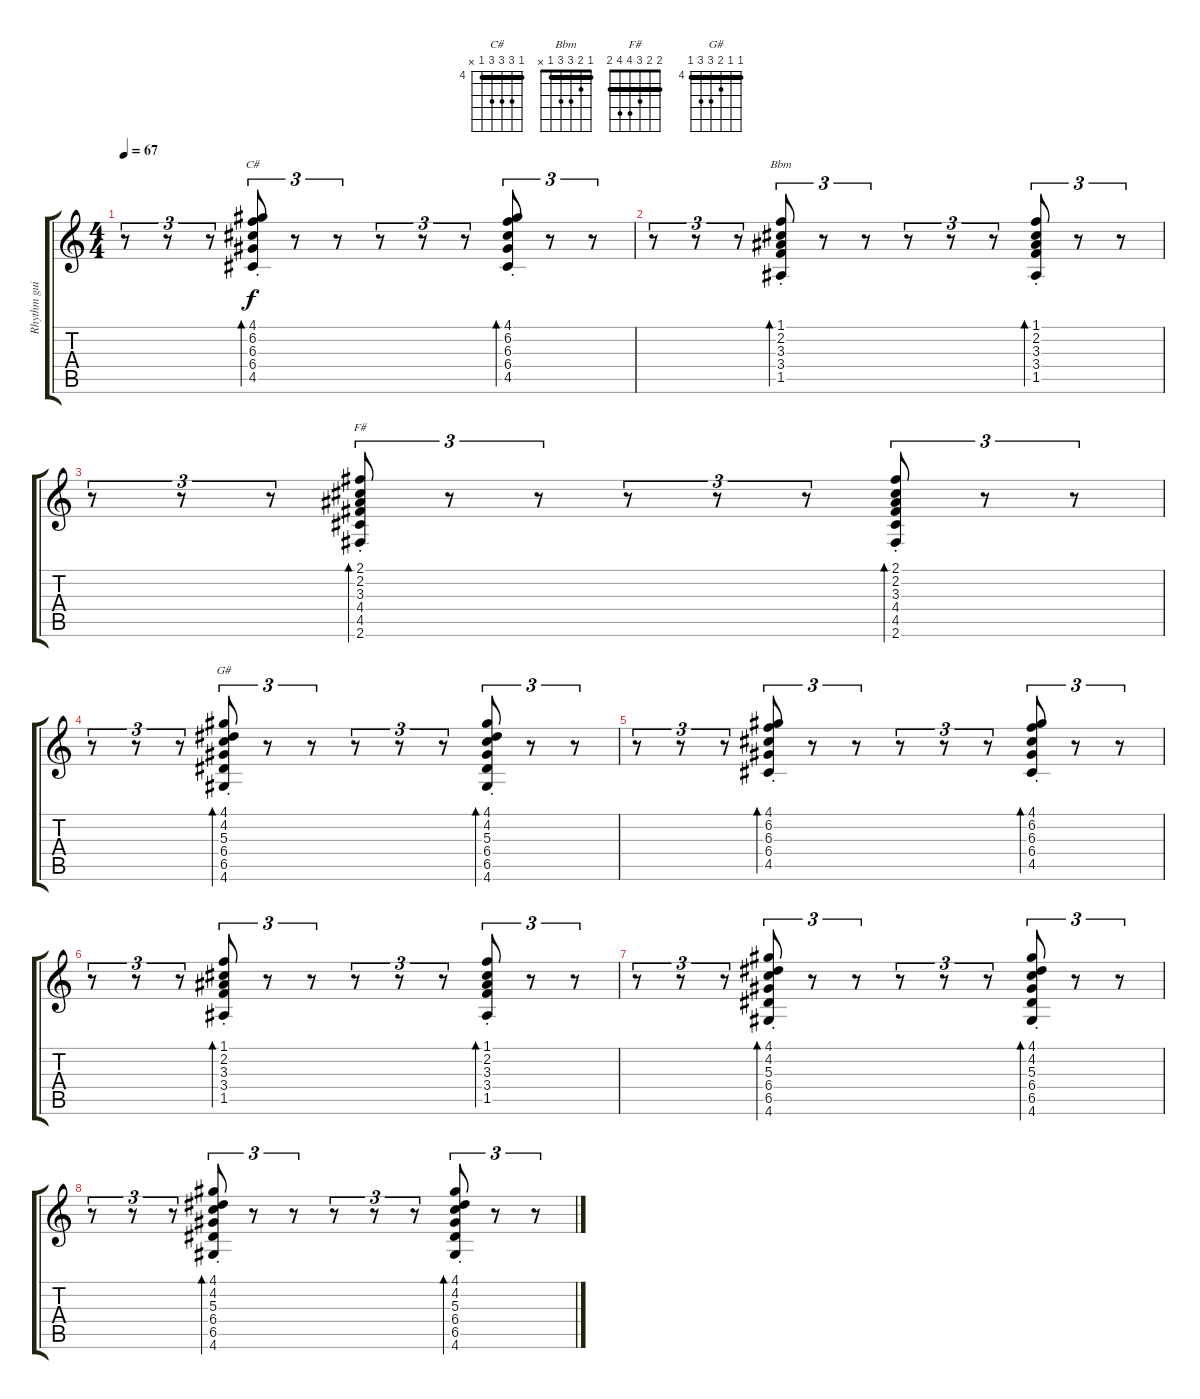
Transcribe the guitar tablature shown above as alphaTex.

\track ("Rhythm guitar" "Rhythm gui") {instrument electricguitarjazz}
\staff {score tabs}
\tuning (E4 B3 G3 D3 A2 E2) {hide}
\chord ("C#" 4 6 6 6 4 x) {firstfret 4 barre 4}
\chord ("Bbm" 1 2 3 3 1 x) {barre 1}
\chord ("F#" 2 2 3 4 4 2) {barre 2}
\chord ("G#" 4 4 5 6 6 4) {firstfret 4 barre 4}
\ts (4 4)
\tempo 67
\clef g2
\ks c
r.8{tu (3 2) dy f} r.8{tu (3 2)} r.8{tu (3 2)} (4.1{st} 6.2{st} 6.3{st} 6.4{st} 4.5{st}).8{tu (3 2) bd 30 ch "C#"} r.8{tu (3 2)} r.8{tu (3 2)} r.8{tu (3 2)} r.8{tu (3 2)} r.8{tu (3 2)} (4.1{st} 6.2{st} 6.3{st} 6.4{st} 4.5{st}).8{tu (3 2) bd 30} r.8{tu (3 2)} r.8{tu (3 2)} |
r.8{tu (3 2)} r.8{tu (3 2)} r.8{tu (3 2)} (1.1{st} 2.2{st} 3.3{st} 3.4{st} 1.5{st}).8{tu (3 2) bd 30 ch "Bbm"} r.8{tu (3 2)} r.8{tu (3 2)} r.8{tu (3 2)} r.8{tu (3 2)} r.8{tu (3 2)} (1.1{st} 2.2{st} 3.3{st} 3.4{st} 1.5{st}).8{tu (3 2) bd 30} r.8{tu (3 2)} r.8{tu (3 2)} |
r.8{tu (3 2)} r.8{tu (3 2)} r.8{tu (3 2)} (2.1{st} 2.2{st} 3.3{st} 4.4{st} 4.5{st} 2.6{st}).8{tu (3 2) bd 30 ch "F#"} r.8{tu (3 2)} r.8{tu (3 2)} r.8{tu (3 2)} r.8{tu (3 2)} r.8{tu (3 2)} (2.1{st} 2.2{st} 3.3{st} 4.4{st} 4.5{st} 2.6{st}).8{tu (3 2) bd 30} r.8{tu (3 2)} r.8{tu (3 2)} |
r.8{tu (3 2)} r.8{tu (3 2)} r.8{tu (3 2)} (4.1{st} 4.2{st} 5.3{st} 6.4{st} 6.5{st} 4.6{st}).8{tu (3 2) bd 30 ch "G#"} r.8{tu (3 2)} r.8{tu (3 2)} r.8{tu (3 2)} r.8{tu (3 2)} r.8{tu (3 2)} (4.1{st} 4.2{st} 5.3{st} 6.4{st} 6.5{st} 4.6{st}).8{tu (3 2) bd 30} r.8{tu (3 2)} r.8{tu (3 2)} |
r.8{tu (3 2)} r.8{tu (3 2)} r.8{tu (3 2)} (4.1{st} 6.2{st} 6.3{st} 6.4{st} 4.5{st}).8{tu (3 2) bd 30} r.8{tu (3 2)} r.8{tu (3 2)} r.8{tu (3 2)} r.8{tu (3 2)} r.8{tu (3 2)} (4.1{st} 6.2{st} 6.3{st} 6.4{st} 4.5{st}).8{tu (3 2) bd 30} r.8{tu (3 2)} r.8{tu (3 2)} |
r.8{tu (3 2)} r.8{tu (3 2)} r.8{tu (3 2)} (1.1{st} 2.2{st} 3.3{st} 3.4{st} 1.5{st}).8{tu (3 2) bd 30} r.8{tu (3 2)} r.8{tu (3 2)} r.8{tu (3 2)} r.8{tu (3 2)} r.8{tu (3 2)} (1.1{st} 2.2{st} 3.3{st} 3.4{st} 1.5{st}).8{tu (3 2) bd 30} r.8{tu (3 2)} r.8{tu (3 2)} |
r.8{tu (3 2)} r.8{tu (3 2)} r.8{tu (3 2)} (4.1{st} 4.2{st} 5.3{st} 6.4{st} 6.5{st} 4.6{st}).8{tu (3 2) bd 30} r.8{tu (3 2)} r.8{tu (3 2)} r.8{tu (3 2)} r.8{tu (3 2)} r.8{tu (3 2)} (4.1{st} 4.2{st} 5.3{st} 6.4{st} 6.5{st} 4.6{st}).8{tu (3 2) bd 30} r.8{tu (3 2)} r.8{tu (3 2)} |
r.8{tu (3 2)} r.8{tu (3 2)} r.8{tu (3 2)} (4.1{st} 4.2{st} 5.3{st} 6.4{st} 6.5{st} 4.6{st}).8{tu (3 2) bd 30} r.8{tu (3 2)} r.8{tu (3 2)} r.8{tu (3 2)} r.8{tu (3 2)} r.8{tu (3 2)} (4.1{st} 4.2{st} 5.3{st} 6.4{st} 6.5{st} 4.6{st}).8{tu (3 2) bd 30} r.8{tu (3 2)} r.8{tu (3 2)}
